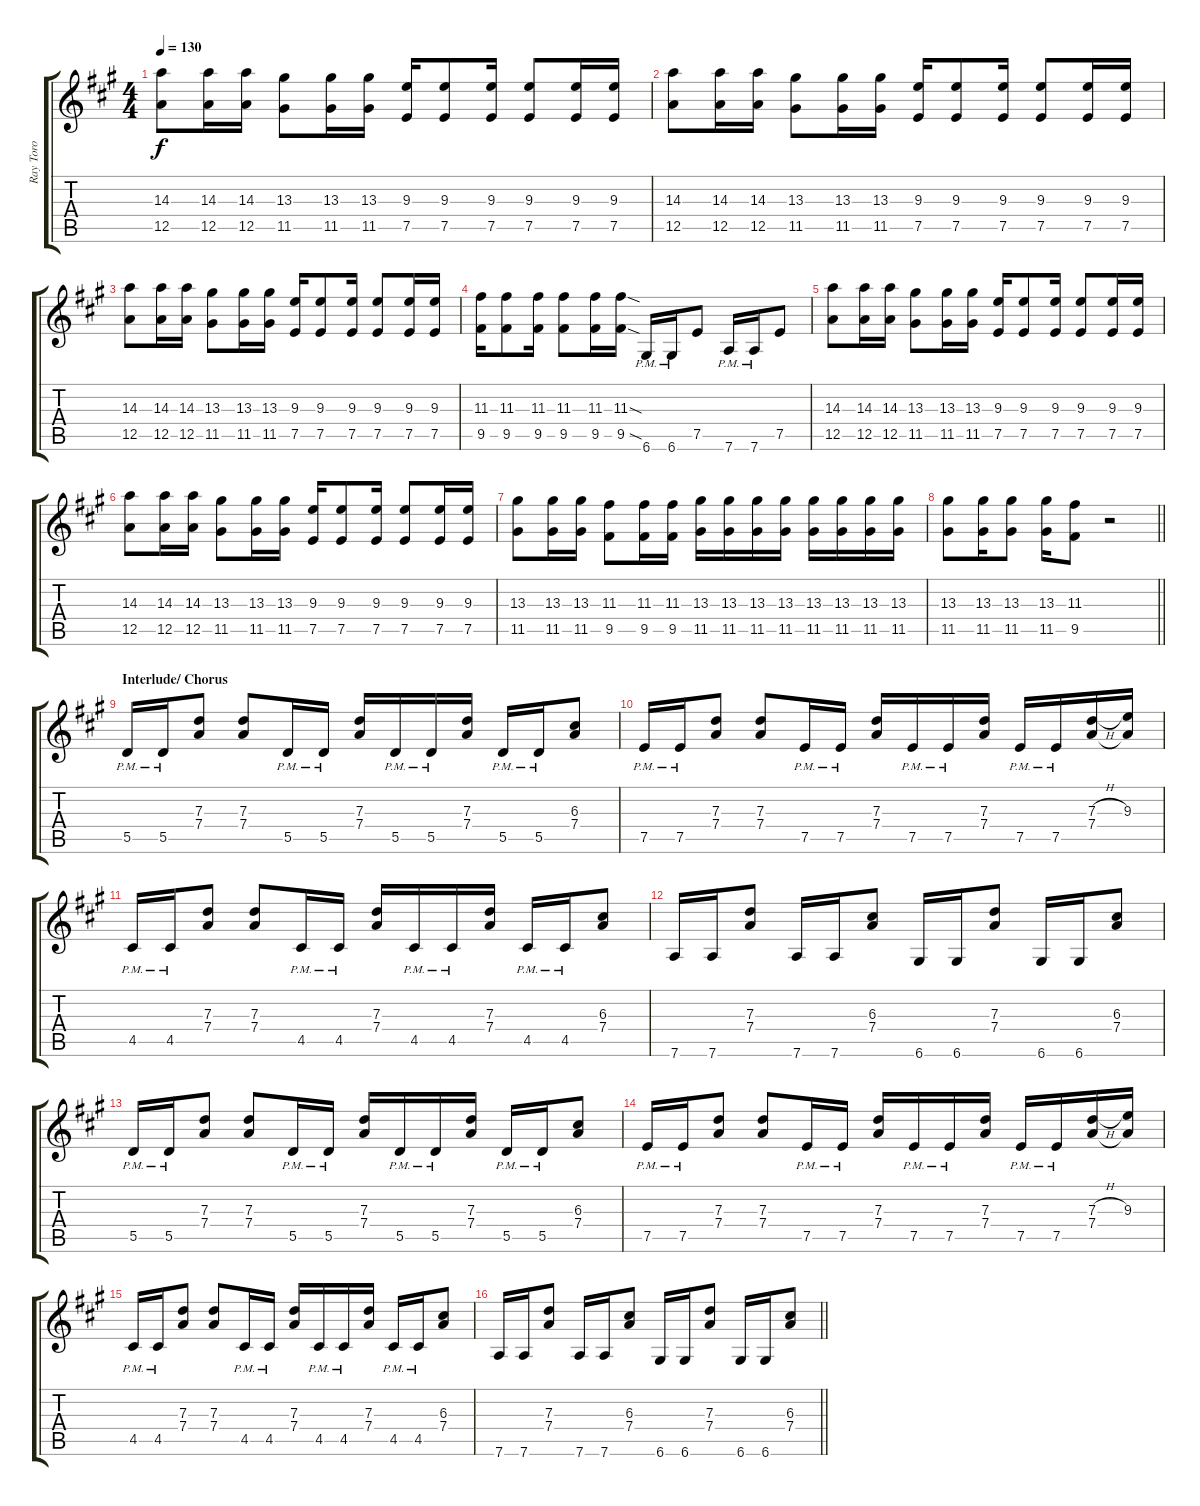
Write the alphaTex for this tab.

\track ("Ray Toro" "Ray Toro") {instrument distortionguitar}
\staff {score tabs}
\tuning (E4 B3 G3 D3 A2 D2) {hide}
\ts (4 4)
\tempo 130
\clef g2
\ks a
(14.3 12.5).8{dy f} (14.3 12.5).16 (14.3 12.5).16 (13.3 11.5).8 (13.3 11.5).16 (13.3 11.5).16 (9.3 7.5).16 (9.3 7.5).8 (9.3 7.5).16 (9.3 7.5).8 (9.3 7.5).16 (9.3 7.5).16 |
(14.3 12.5).8 (14.3 12.5).16 (14.3 12.5).16 (13.3 11.5).8 (13.3 11.5).16 (13.3 11.5).16 (9.3 7.5).16 (9.3 7.5).8 (9.3 7.5).16 (9.3 7.5).8 (9.3 7.5).16 (9.3 7.5).16 |
(14.3 12.5).8 (14.3 12.5).16 (14.3 12.5).16 (13.3 11.5).8 (13.3 11.5).16 (13.3 11.5).16 (9.3 7.5).16 (9.3 7.5).8 (9.3 7.5).16 (9.3 7.5).8 (9.3 7.5).16 (9.3 7.5).16 |
(11.3 9.5).16 (11.3 9.5).8 (11.3 9.5).16 (11.3 9.5).8 (11.3 9.5).16 (11.3{sod} 9.5{sod}).16 6.6{pm}.16 6.6{pm}.16 7.5.8 7.6{pm}.16 7.6{pm}.16 7.5.8 |
(14.3 12.5).8 (14.3 12.5).16 (14.3 12.5).16 (13.3 11.5).8 (13.3 11.5).16 (13.3 11.5).16 (9.3 7.5).16 (9.3 7.5).8 (9.3 7.5).16 (9.3 7.5).8 (9.3 7.5).16 (9.3 7.5).16 |
(14.3 12.5).8 (14.3 12.5).16 (14.3 12.5).16 (13.3 11.5).8 (13.3 11.5).16 (13.3 11.5).16 (9.3 7.5).16 (9.3 7.5).8 (9.3 7.5).16 (9.3 7.5).8 (9.3 7.5).16 (9.3 7.5).16 |
(13.3 11.5).8 (13.3 11.5).16 (13.3 11.5).16 (11.3 9.5).8 (11.3 9.5).16 (11.3 9.5).16 (13.3 11.5).16 (13.3 11.5).16 (13.3 11.5).16 (13.3 11.5).16 (13.3 11.5).16 (13.3 11.5).16 (13.3 11.5).16 (13.3 11.5).16 |
\barLineRight lightlight
(13.3 11.5).8 (13.3 11.5).16 (13.3 11.5).8 (13.3 11.5).16 (11.3 9.5).8 r.2 |
\section ("" "Interlude/ Chorus")
5.5{pm}.16 5.5{pm}.16 (7.3 7.4).8 (7.3 7.4).8 5.5{pm}.16 5.5{pm}.16 (7.3 7.4).16 5.5{pm}.16 5.5{pm}.16 (7.3 7.4).16 5.5{pm}.16 5.5{pm}.16 (6.3 7.4).8 |
7.5{pm}.16 7.5{pm}.16 (7.3 7.4).8 (7.3 7.4).8 7.5{pm}.16 7.5{pm}.16 (7.3 7.4).16 7.5{pm}.16 7.5{pm}.16 (7.3 7.4).16 7.5{pm}.16 7.5{pm}.16 (7.3{h} 7.4).16 (9.3 7.4{t}).16 |
4.5{pm}.16 4.5{pm}.16 (7.3 7.4).8 (7.3 7.4).8 4.5{pm}.16 4.5{pm}.16 (7.3 7.4).16 4.5{pm}.16 4.5{pm}.16 (7.3 7.4).16 4.5{pm}.16 4.5{pm}.16 (6.3 7.4).8 |
7.6.16 7.6.16 (7.3 7.4).8 7.6.16 7.6.16 (6.3 7.4).8 6.6.16 6.6.16 (7.3 7.4).8 6.6.16 6.6.16 (6.3 7.4).8 |
5.5{pm}.16 5.5{pm}.16 (7.3 7.4).8 (7.3 7.4).8 5.5{pm}.16 5.5{pm}.16 (7.3 7.4).16 5.5{pm}.16 5.5{pm}.16 (7.3 7.4).16 5.5{pm}.16 5.5{pm}.16 (6.3 7.4).8 |
7.5{pm}.16 7.5{pm}.16 (7.3 7.4).8 (7.3 7.4).8 7.5{pm}.16 7.5{pm}.16 (7.3 7.4).16 7.5{pm}.16 7.5{pm}.16 (7.3 7.4).16 7.5{pm}.16 7.5{pm}.16 (7.3{h} 7.4).16 (9.3 7.4{t}).16 |
4.5{pm}.16 4.5{pm}.16 (7.3 7.4).8 (7.3 7.4).8 4.5{pm}.16 4.5{pm}.16 (7.3 7.4).16 4.5{pm}.16 4.5{pm}.16 (7.3 7.4).16 4.5{pm}.16 4.5{pm}.16 (6.3 7.4).8 |
\barLineRight lightlight
7.6.16 7.6.16 (7.3 7.4).8 7.6.16 7.6.16 (6.3 7.4).8 6.6.16 6.6.16 (7.3 7.4).8 6.6.16 6.6.16 (6.3 7.4).8
